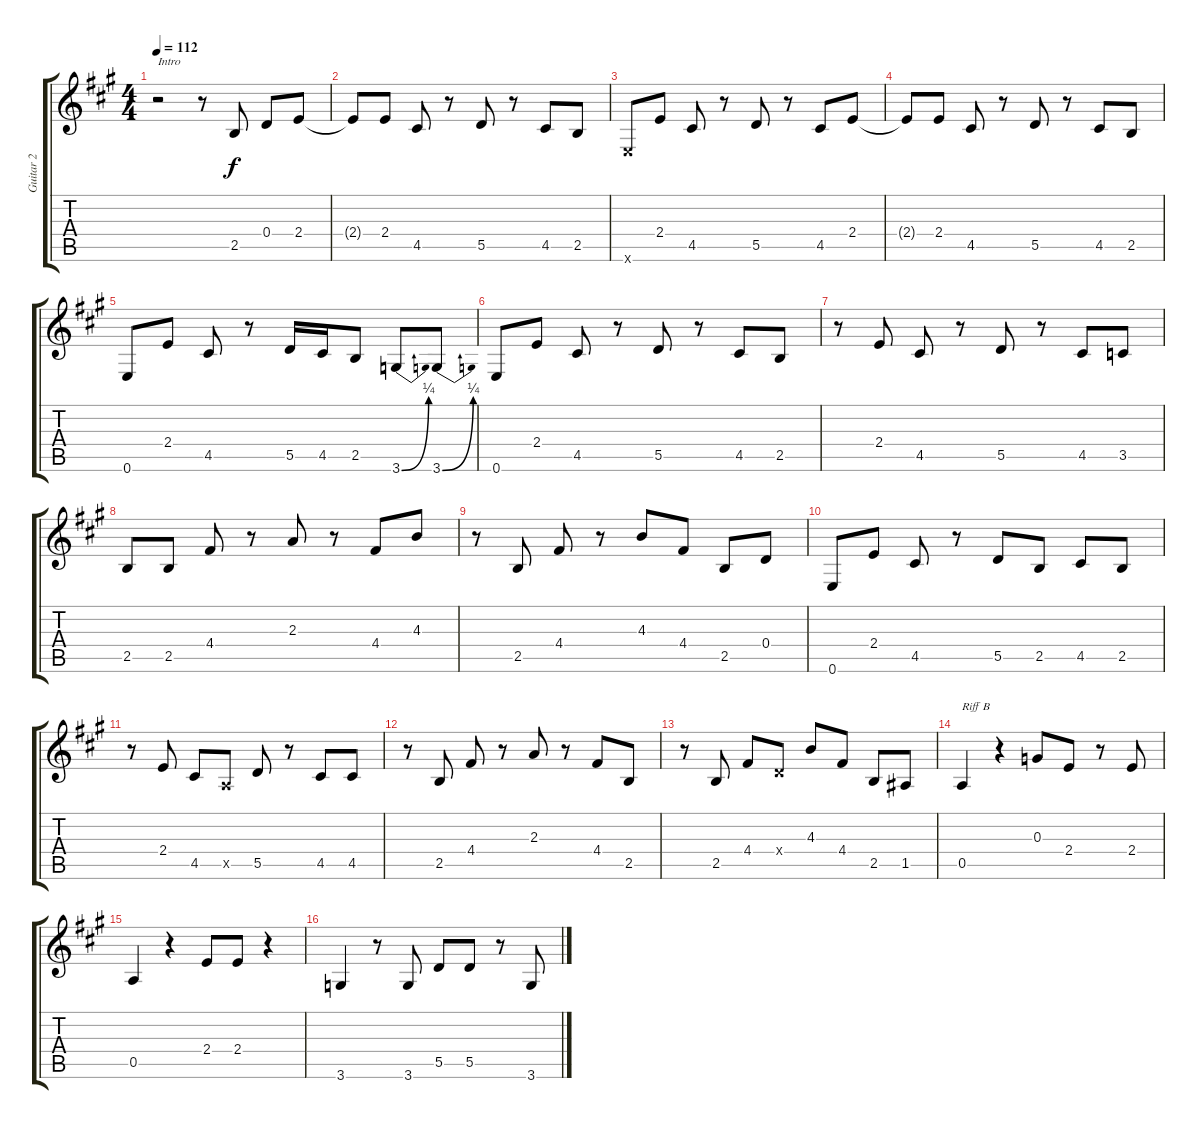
\track ("Guitar 2" "Guitar 2") {instrument overdrivenguitar}
\staff {score tabs}
\tuning (E4 B3 G3 D3 A2 E2) {hide}
\ts (4 4)
\tempo 112
\clef g2
\ks a
r.2{txt "Intro" dy f instrument overdrivenguitar} r.8 2.5.8 0.4.8 2.4.8 |
2.4{t}.8 2.4.8 4.5.8 r.8 5.5.8 r.8 4.5.8 2.5.8 |
0.6{x}.8 2.4.8 4.5.8 r.8 5.5.8 r.8 4.5.8 2.4.8 |
2.4{t}.8 2.4.8 4.5.8 r.8 5.5.8 r.8 4.5.8 2.5.8 |
0.6.8 2.4.8 4.5.8 r.8 5.5.16 4.5.16 2.5.8 3.6{be (bend 0 0 60 1)}.8 3.6{be (bend 0 0 60 1)}.8 |
0.6.8 2.4.8 4.5.8 r.8 5.5.8 r.8 4.5.8 2.5.8 |
r.8 2.4.8 4.5.8 r.8 5.5.8 r.8 4.5.8 3.5.8 |
2.5.8 2.5.8 4.4.8 r.8 2.3.8 r.8 4.4.8 4.3.8 |
r.8 2.5.8 4.4.8 r.8 4.3.8 4.4.8 2.5.8 0.4.8 |
0.6.8 2.4.8 4.5.8 r.8 5.5.8 2.5.8 4.5.8 2.5.8 |
r.8 2.4.8 4.5.8 0.5{x}.8 5.5.8 r.8 4.5.8 4.5.8 |
r.8 2.5.8 4.4.8 r.8 2.3.8 r.8 4.4.8 2.5.8 |
r.8 2.5.8 4.4.8 0.4{x}.8 4.3.8 4.4.8 2.5.8 1.5.8 |
0.5.4{txt "Riff B"} r.4 0.3.8 2.4.8 r.8 2.4.8 |
0.5.4 r.4 2.4.8 2.4.8 r.4 |
3.6.4 r.8 3.6.8 5.5.8 5.5.8 r.8 3.6.8
